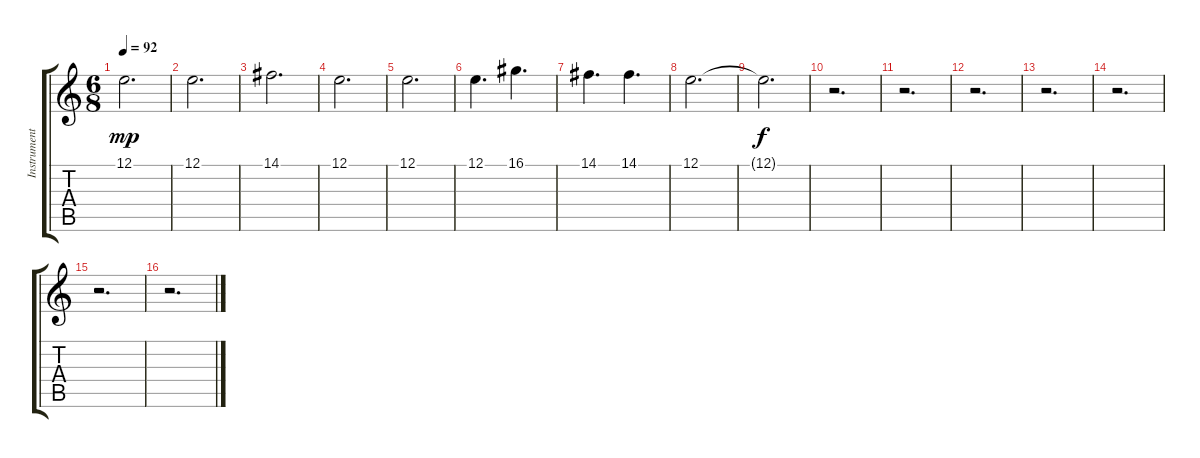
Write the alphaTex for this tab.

\track ("Instrument 5" "Instrument") {instrument harmonica}
\staff {score tabs}
\tuning (E4 B3 G3 D3 A2 E2) {hide}
\ts (6 8)
\tempo 92
\clef g2
\ks c
12.1.2{d dy mp} |
12.1.2{d} |
14.1.2{d} |
12.1.2{d} |
12.1.2{d} |
12.1.4{d} 16.1.4{d} |
14.1.4{d} 14.1.4{d} |
12.1.2{d} |
12.1{t}.2{d dy f} |
r.2{d} |
r.2{d} |
r.2{d} |
r.2{d} |
r.2{d} |
r.2{d} |
r.2{d}
